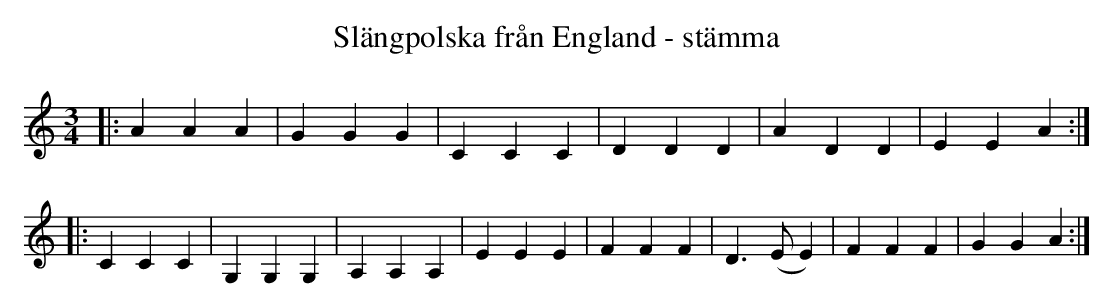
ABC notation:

X:1
T:Slängpolska från England - stämma
M:3/4
L:1/4
K:Am
|:AAA|GGG|CCC|DDD|ADD|EEA:|
|:CCC|G,G,G,|A,A,A,|EEE|FFF|D>(E E)|FFF|GGA:|
